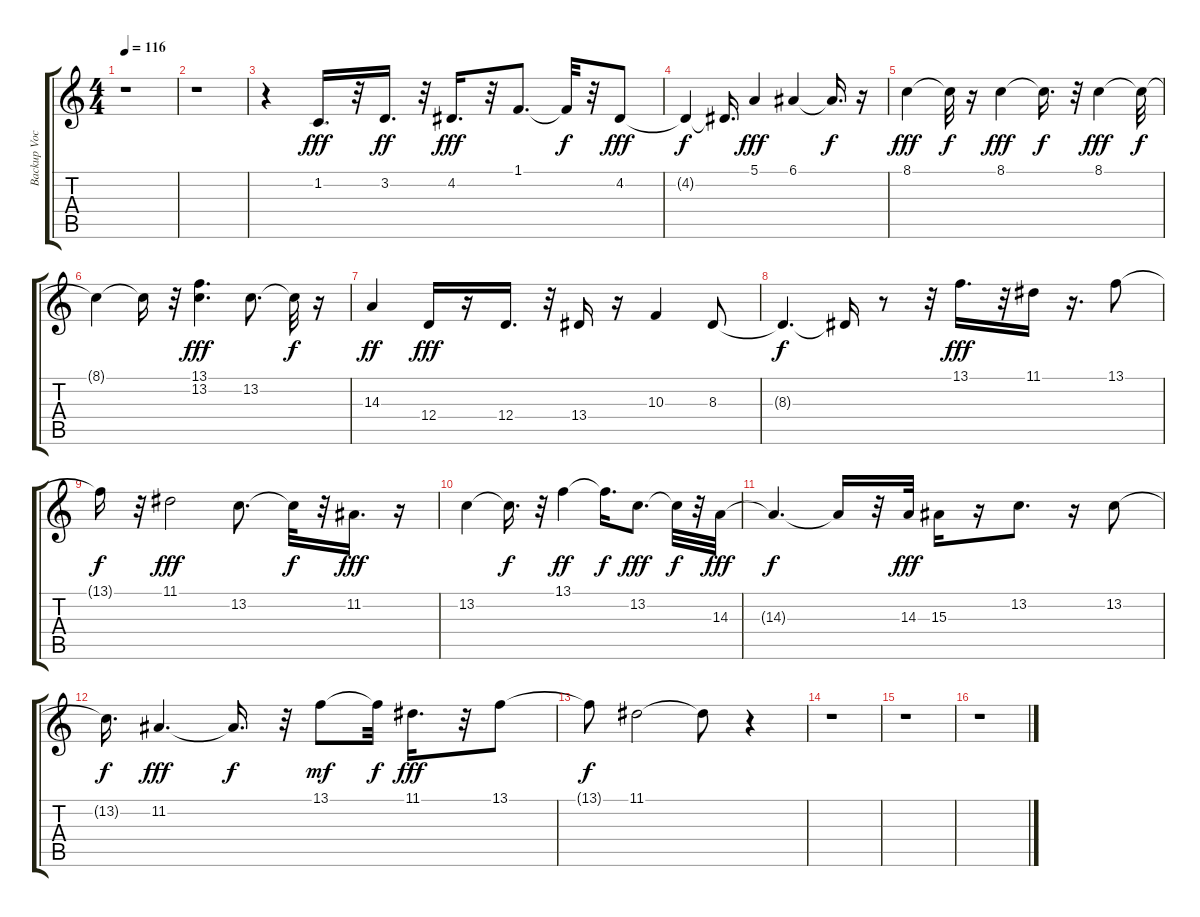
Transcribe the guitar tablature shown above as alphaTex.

\track ("Backup Vocals" "Backup Voc") {instrument lead1square}
\staff {score tabs}
\tuning (E4 B3 G3 D3 A2 E2) {hide}
\ts (4 4)
\tempo 116
\clef g2
\ks c
r.1{dy f} |
r.1 |
r.4 1.2.16{d dy fff} r.32 3.2.16{d dy ff} r.32 4.2.16{d dy fff} r.32 1.1.8{d} 1.1{t}.32{dy f} r.32 4.2.8{dy fff} |
4.2{t}.4{dy f} 4.2{t}.16{d} 5.1.4{dy fff} 6.1.4 6.1{t}.16{d dy f} r.16 |
8.1.4{dy fff} 8.1{t}.32{dy f} r.16 8.1.4{dy fff} 8.1{t}.16{d dy f} r.32 8.1.4{dy fff} 8.1{t}.32{dy f} |
8.1{t}.4 8.1{t}.16 r.32 (13.1 13.2).4{d dy fff} 13.2.8{d} 13.2{t}.32{dy f} r.16 |
14.3.4{dy ff} 12.4.16{dy fff} r.16 12.4.16{d} r.32 13.4.16 r.16 10.3.4 8.3.8 |
8.3{t}.4{d dy f} 8.3{t}.16 r.8 r.32 13.1.16{d dy fff} r.32 11.1.16 r.16{d} 13.1.8 |
13.1{t}.16{dy f} r.32 11.1.2{dy fff} 13.2.8{d} 13.2{t}.32{dy f} r.32 11.2.16{d dy fff} r.16 |
13.2.4 13.2{t}.16{d dy f} r.32 13.1.4{dy ff} 13.1{t}.16{d dy f} 13.2.8{d dy fff} 13.2{t}.32{dy f} r.32 14.3.32{dy fff} |
14.3{t}.4{d dy f} 14.3{t}.16 r.32 14.3.32{dy fff} 15.3.16 r.16 13.2.8{d} r.16 13.2.8 |
13.2{t}.16{d dy f} 11.2.4{d dy fff} 11.2{t}.16{d dy f} r.32 13.1.8{dy mf} 13.1{t}.32{dy f} 11.1.16{d dy fff} r.32 13.1.8 |
13.1{t}.8{dy f} 11.1.2 11.1{t}.8 r.4 |
r.1 |
r.1 |
r.1
